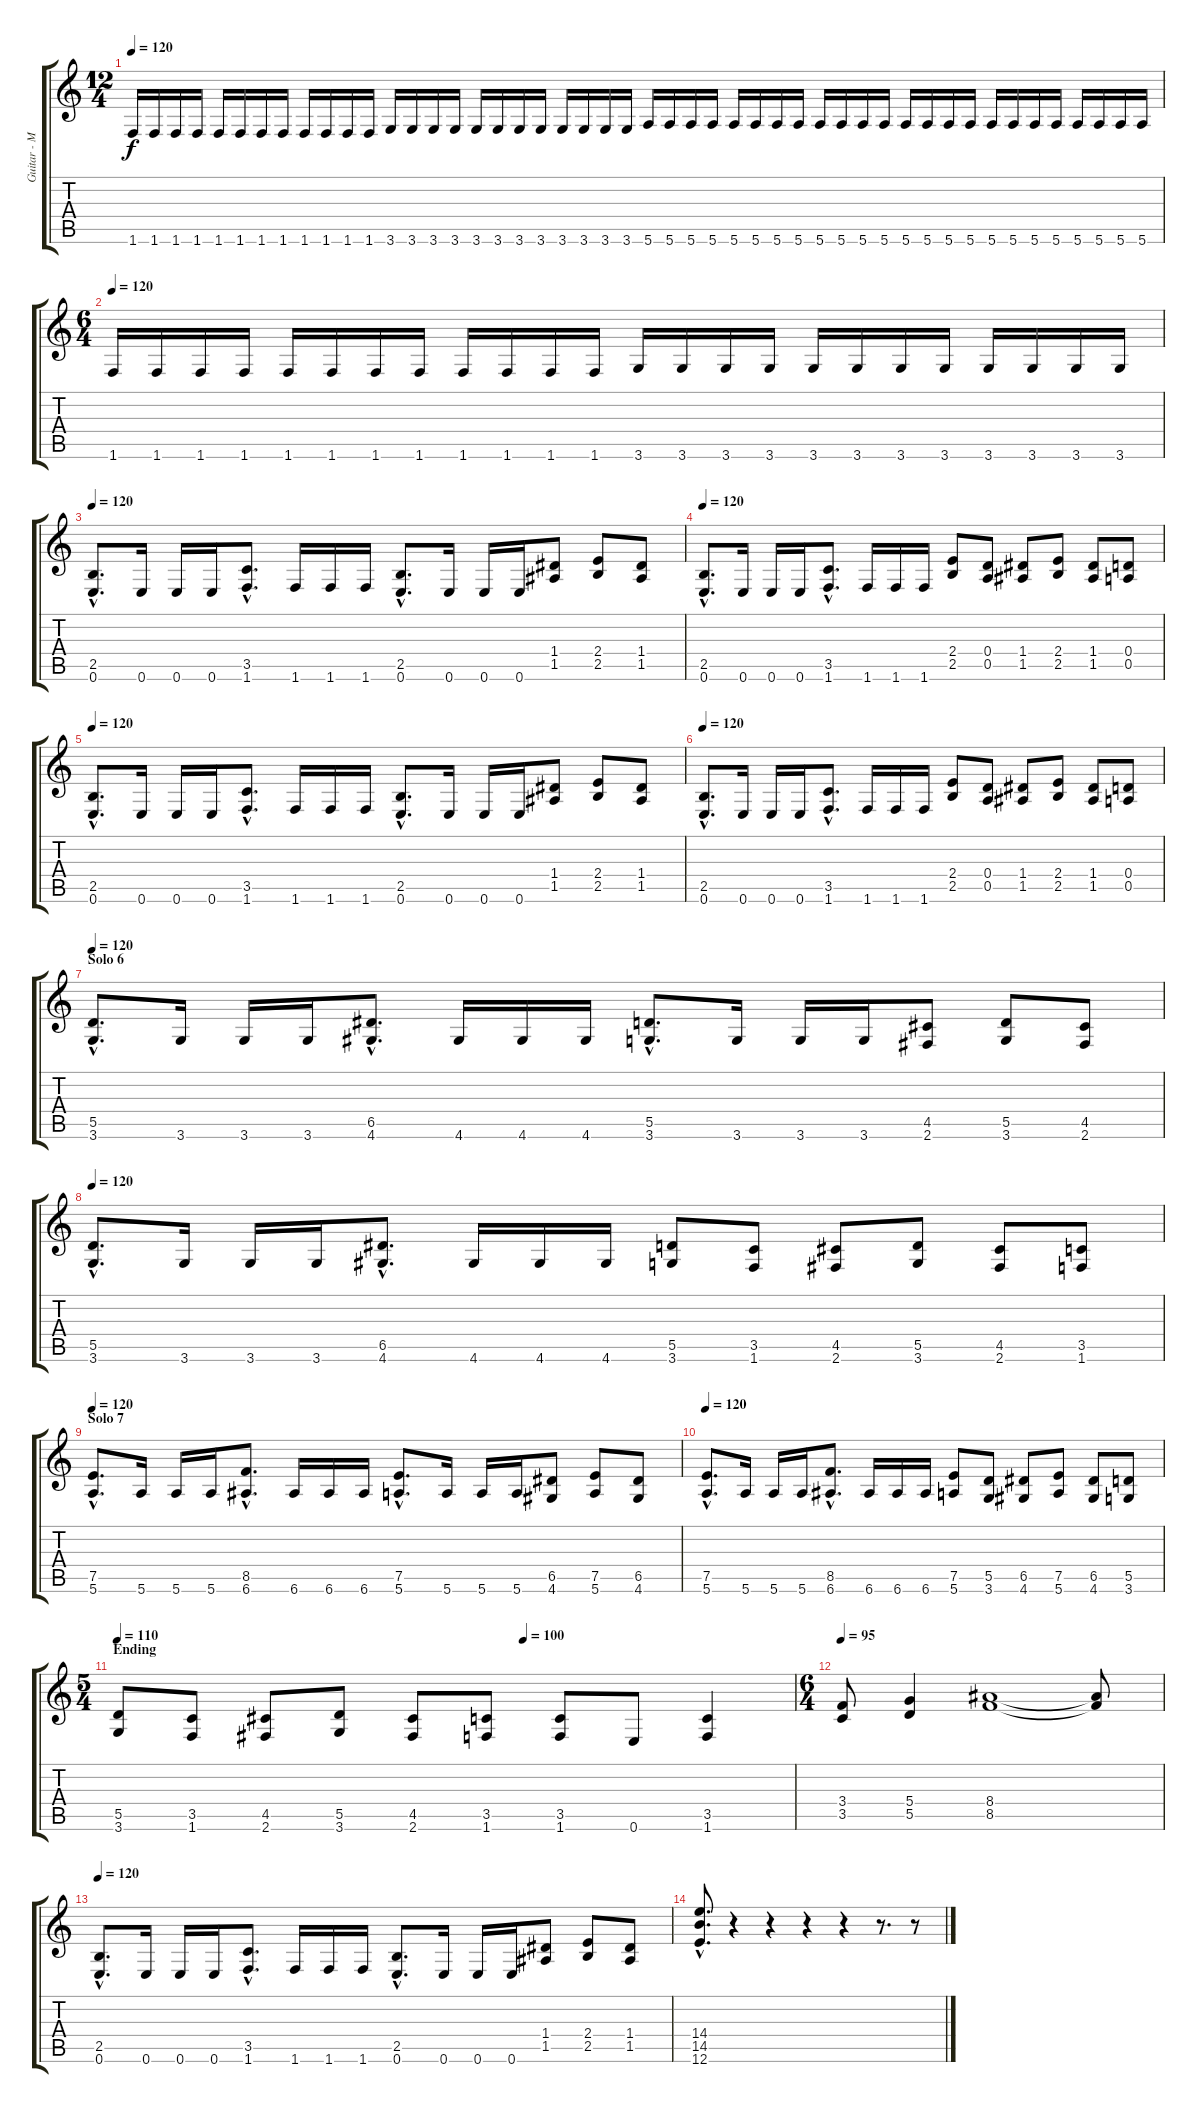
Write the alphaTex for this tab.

\track ("Guitar - Michael Denner" "Guitar - M") {instrument distortionguitar}
\staff {score tabs}
\tuning (E4 B3 G3 D3 A2 E2) {hide}
\ts (12 4)
\tempo 120
\clef g2
\ks c
1.6.16{dy f} 1.6.16 1.6.16 1.6.16 1.6.16 1.6.16 1.6.16 1.6.16 1.6.16 1.6.16 1.6.16 1.6.16 3.6.16 3.6.16 3.6.16 3.6.16 3.6.16 3.6.16 3.6.16 3.6.16 3.6.16 3.6.16 3.6.16 3.6.16 5.6.16 5.6.16 5.6.16 5.6.16 5.6.16 5.6.16 5.6.16 5.6.16 5.6.16 5.6.16 5.6.16 5.6.16 5.6.16 5.6.16 5.6.16 5.6.16 5.6.16 5.6.16 5.6.16 5.6.16 5.6.16 5.6.16 5.6.16 5.6.16 |
\ts (6 4)
\tempo 120
1.6.16 1.6.16 1.6.16 1.6.16 1.6.16 1.6.16 1.6.16 1.6.16 1.6.16 1.6.16 1.6.16 1.6.16 3.6.16 3.6.16 3.6.16 3.6.16 3.6.16 3.6.16 3.6.16 3.6.16 3.6.16 3.6.16 3.6.16 3.6.16 |
\tempo 120
(2.5{hac} 0.6{hac}).8{d} 0.6.16 0.6.16 0.6.16 (3.5{hac} 1.6{hac}).8{d} 1.6.16 1.6.16 1.6.16 (2.5{hac} 0.6{hac}).8{d} 0.6.16 0.6.16 0.6.16 (1.4 1.5).8 (2.4 2.5).8 (1.4 1.5).8 |
\tempo 120
(2.5{hac} 0.6{hac}).8{d} 0.6.16 0.6.16 0.6.16 (3.5{hac} 1.6{hac}).8{d} 1.6.16 1.6.16 1.6.16 (2.4 2.5).8 (0.4 0.5).8 (1.4 1.5).8 (2.4 2.5).8 (1.4 1.5).8 (0.4 0.5).8 |
\tempo 120
(2.5{hac} 0.6{hac}).8{d} 0.6.16 0.6.16 0.6.16 (3.5{hac} 1.6{hac}).8{d} 1.6.16 1.6.16 1.6.16 (2.5{hac} 0.6{hac}).8{d} 0.6.16 0.6.16 0.6.16 (1.4 1.5).8 (2.4 2.5).8 (1.4 1.5).8 |
\tempo 120
(2.5{hac} 0.6{hac}).8{d} 0.6.16 0.6.16 0.6.16 (3.5{hac} 1.6{hac}).8{d} 1.6.16 1.6.16 1.6.16 (2.4 2.5).8 (0.4 0.5).8 (1.4 1.5).8 (2.4 2.5).8 (1.4 1.5).8 (0.4 0.5).8 |
\section ("" "Solo 6")
\tempo 120
(5.5{hac} 3.6{hac}).8{d} 3.6.16 3.6.16 3.6.16 (6.5{hac} 4.6{hac}).8{d} 4.6.16 4.6.16 4.6.16 (5.5{hac} 3.6{hac}).8{d} 3.6.16 3.6.16 3.6.16 (4.5 2.6).8 (5.5 3.6).8 (4.5 2.6).8 |
\tempo 120
(5.5{hac} 3.6{hac}).8{d} 3.6.16 3.6.16 3.6.16 (6.5{hac} 4.6{hac}).8{d} 4.6.16 4.6.16 4.6.16 (5.5 3.6).8 (3.5 1.6).8 (4.5 2.6).8 (5.5 3.6).8 (4.5 2.6).8 (3.5 1.6).8 |
\section ("" "Solo 7")
\tempo 120
(7.5{hac} 5.6{hac}).8{d} 5.6.16 5.6.16 5.6.16 (8.5{hac} 6.6{hac}).8{d} 6.6.16 6.6.16 6.6.16 (7.5{hac} 5.6{hac}).8{d} 5.6.16 5.6.16 5.6.16 (6.5 4.6).8 (7.5 5.6).8 (6.5 4.6).8 |
\tempo 120
(7.5{hac} 5.6{hac}).8{d} 5.6.16 5.6.16 5.6.16 (8.5{hac} 6.6{hac}).8{d} 6.6.16 6.6.16 6.6.16 (7.5 5.6).8 (5.5 3.6).8 (6.5 4.6).8 (7.5 5.6).8 (6.5 4.6).8 (5.5 3.6).8 |
\ts (5 4)
\section ("" "Ending")
\tempo 110
\tempo (100 0.6)
(5.5 3.6).8 (3.5 1.6).8 (4.5 2.6).8 (5.5 3.6).8 (4.5 2.6).8 (3.5 1.6).8 (3.5 1.6).8 0.6.8 (3.5 1.6).4 |
\ts (6 4)
\tempo 95
(3.4 3.5).8 (5.4 5.5).4 (8.4 8.5).1 (8.4{t} 8.5{t}).8 |
\tempo 120
(2.5{hac} 0.6{hac}).8{d} 0.6.16 0.6.16 0.6.16 (3.5{hac} 1.6{hac}).8{d} 1.6.16 1.6.16 1.6.16 (2.5{hac} 0.6{hac}).8{d} 0.6.16 0.6.16 0.6.16 (1.4 1.5).8 (2.4 2.5).8 (1.4 1.5).8 |
(14.4{hac} 14.5{hac} 12.6{hac}).8{d} r.4 r.4 r.4 r.4 r.8{d} r.8
